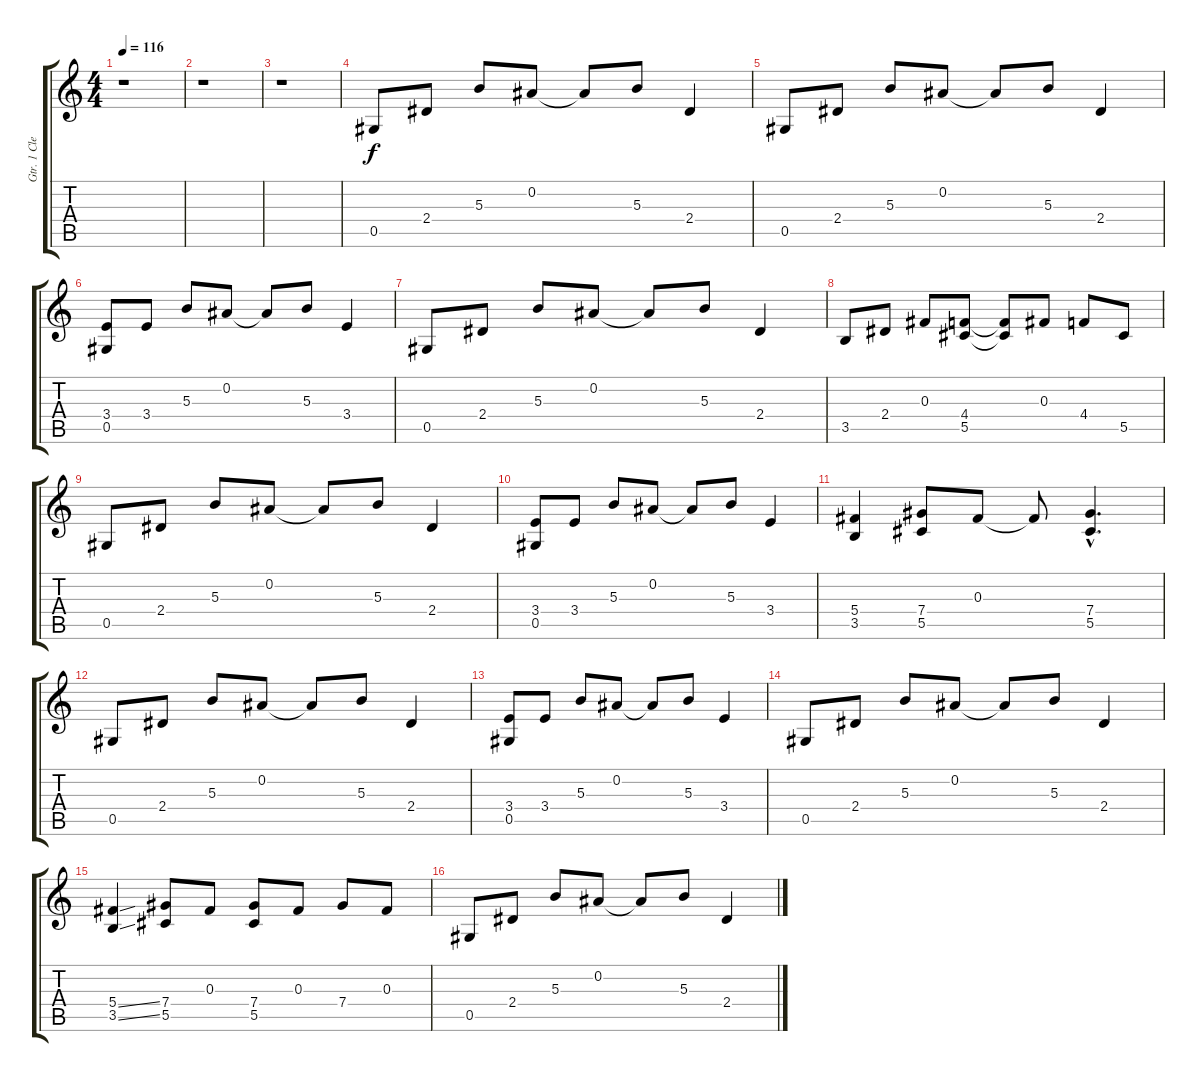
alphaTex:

\track ("Gtr. 1 Clean pt. 2" "Gtr. 1 Cle") {instrument acousticguitarsteel}
\staff {score tabs}
\tuning (Eb4 Bb3 Gb3 Db3 Ab2 Eb2) {hide}
\ts (4 4)
\tempo 116
\clef g2
\ks c
r.1{dy f} |
r.1 |
r.1 |
0.5.8 2.4.8 5.3.8 0.2.8 0.2{t}.8 5.3.8 2.4.4 |
0.5.8 2.4.8 5.3.8 0.2.8 0.2{t}.8 5.3.8 2.4.4 |
(3.4 0.5).8 3.4.8 5.3.8 0.2.8 0.2{t}.8 5.3.8 3.4.4 |
0.5.8 2.4.8 5.3.8 0.2.8 0.2{t}.8 5.3.8 2.4.4 |
3.5.8 2.4.8 0.3.8 (4.4 5.5).8 (4.4{t} 5.5{t}).8 0.3.8 4.4.8 5.5.8 |
0.5.8 2.4.8 5.3.8 0.2.8 0.2{t}.8 5.3.8 2.4.4 |
(3.4 0.5).8 3.4.8 5.3.8 0.2.8 0.2{t}.8 5.3.8 3.4.4 |
(5.4 3.5).4 (7.4 5.5).8 0.3.8 0.3{t}.8 (7.4{hac} 5.5{hac}).4{d} |
0.5.8 2.4.8 5.3.8 0.2.8 0.2{t}.8 5.3.8 2.4.4 |
(3.4 0.5).8 3.4.8 5.3.8 0.2.8 0.2{t}.8 5.3.8 3.4.4 |
0.5.8 2.4.8 5.3.8 0.2.8 0.2{t}.8 5.3.8 2.4.4 |
(5.4{ss} 3.5{ss}).4 (7.4 5.5).8 0.3.8 (7.4 5.5).8 0.3.8 7.4.8 0.3.8 |
0.5.8 2.4.8 5.3.8 0.2.8 0.2{t}.8 5.3.8 2.4.4
